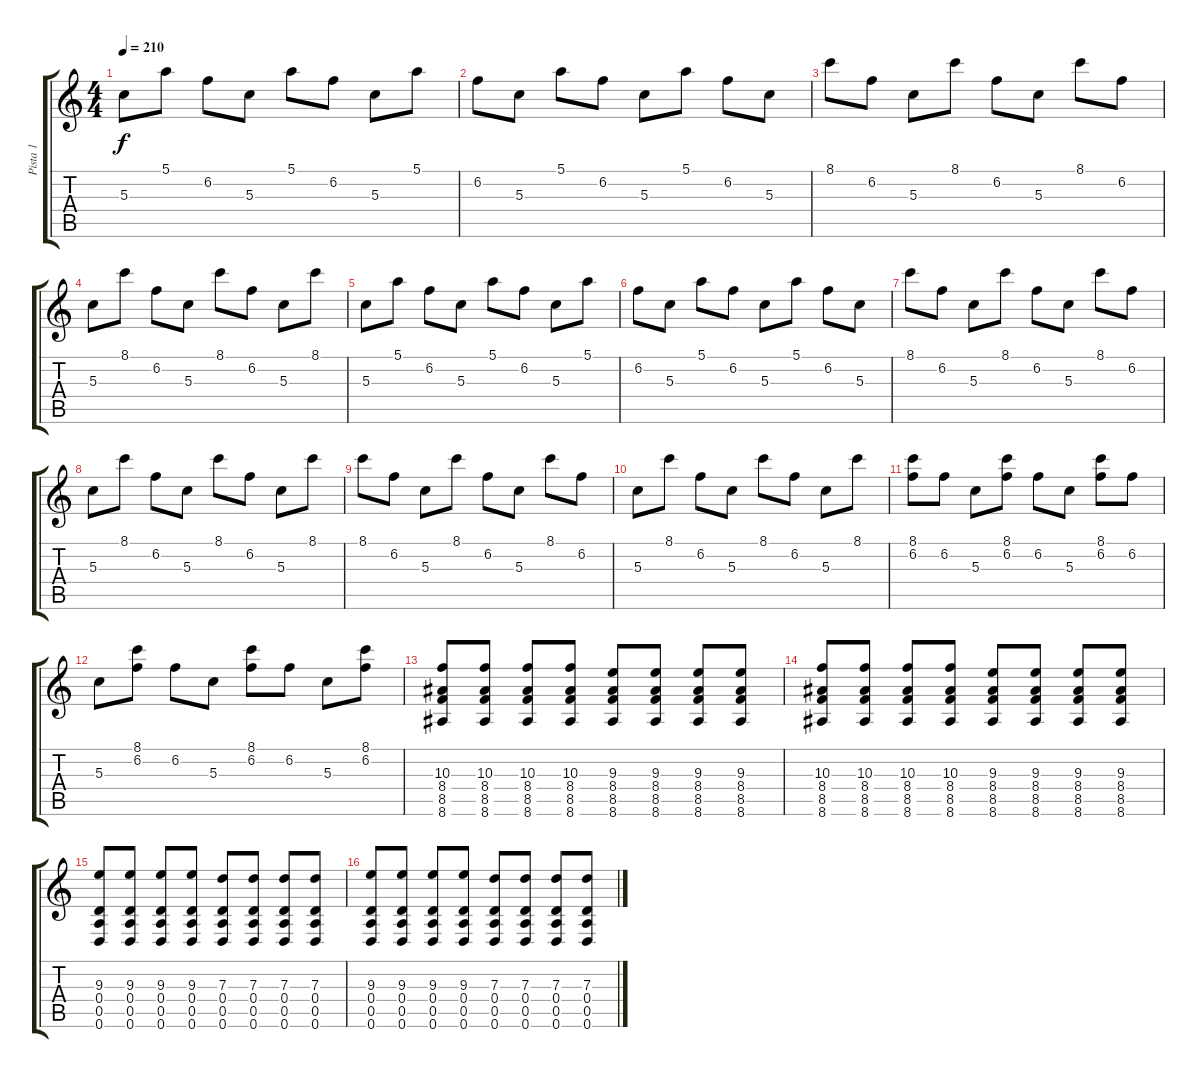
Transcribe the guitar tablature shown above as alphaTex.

\track ("Pista 1" "Pista 1") {instrument overdrivenguitar}
\staff {score tabs}
\tuning (E4 B3 G3 D3 A2 D2) {hide}
\ts (4 4)
\tempo 210
\clef g2
\ks c
5.3.8{dy f} 5.1.8 6.2.8 5.3.8 5.1.8 6.2.8 5.3.8 5.1.8 |
6.2.8 5.3.8 5.1.8 6.2.8 5.3.8 5.1.8 6.2.8 5.3.8 |
8.1.8 6.2.8 5.3.8 8.1.8 6.2.8 5.3.8 8.1.8 6.2.8 |
5.3.8 8.1.8 6.2.8 5.3.8 8.1.8 6.2.8 5.3.8 8.1.8 |
5.3.8 5.1.8 6.2.8 5.3.8 5.1.8 6.2.8 5.3.8 5.1.8 |
6.2.8 5.3.8 5.1.8 6.2.8 5.3.8 5.1.8 6.2.8 5.3.8 |
8.1.8 6.2.8 5.3.8 8.1.8 6.2.8 5.3.8 8.1.8 6.2.8 |
5.3.8 8.1.8 6.2.8 5.3.8 8.1.8 6.2.8 5.3.8 8.1.8 |
8.1.8 6.2.8 5.3.8 8.1.8 6.2.8 5.3.8 8.1.8 6.2.8 |
5.3.8 8.1.8 6.2.8 5.3.8 8.1.8 6.2.8 5.3.8 8.1.8 |
(8.1 6.2).8 6.2.8 5.3.8 (8.1 6.2).8 6.2.8 5.3.8 (8.1 6.2).8 6.2.8 |
5.3.8 (8.1 6.2).8 6.2.8 5.3.8 (8.1 6.2).8 6.2.8 5.3.8 (8.1 6.2).8 |
(10.3 8.4 8.5 8.6).8{instrument overdrivenguitar} (10.3 8.4 8.5 8.6).8 (10.3 8.4 8.5 8.6).8 (10.3 8.4 8.5 8.6).8 (9.3 8.4 8.5 8.6).8 (9.3 8.4 8.5 8.6).8 (9.3 8.4 8.5 8.6).8 (9.3 8.4 8.5 8.6).8 |
(10.3 8.4 8.5 8.6).8 (10.3 8.4 8.5 8.6).8 (10.3 8.4 8.5 8.6).8 (10.3 8.4 8.5 8.6).8 (9.3 8.4 8.5 8.6).8 (9.3 8.4 8.5 8.6).8 (9.3 8.4 8.5 8.6).8 (9.3 8.4 8.5 8.6).8 |
(9.3 0.4 0.5 0.6).8 (9.3 0.4 0.5 0.6).8 (9.3 0.4 0.5 0.6).8 (9.3 0.4 0.5 0.6).8 (7.3 0.4 0.5 0.6).8 (7.3 0.4 0.5 0.6).8 (7.3 0.4 0.5 0.6).8 (7.3 0.4 0.5 0.6).8 |
(9.3 0.4 0.5 0.6).8 (9.3 0.4 0.5 0.6).8 (9.3 0.4 0.5 0.6).8 (9.3 0.4 0.5 0.6).8 (7.3 0.4 0.5 0.6).8 (7.3 0.4 0.5 0.6).8 (7.3 0.4 0.5 0.6).8 (7.3 0.4 0.5 0.6).8
